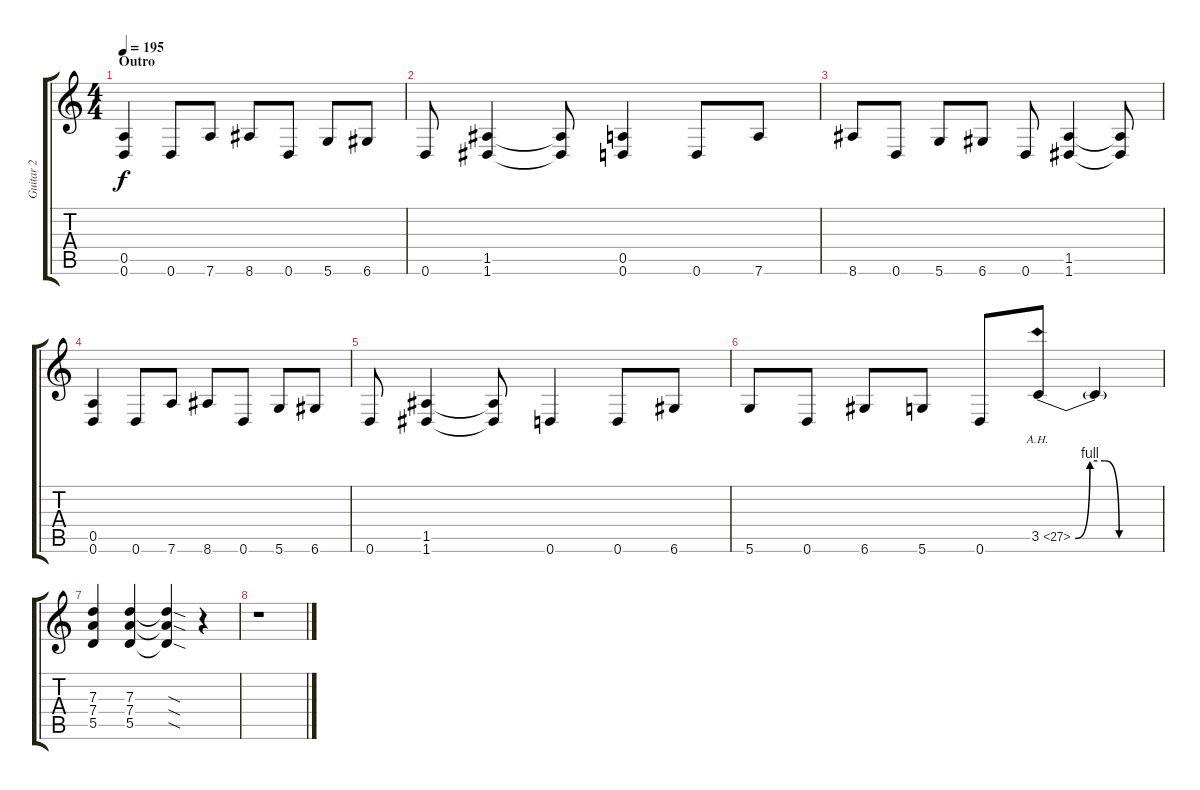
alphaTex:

\track ("Guitar 2" "Guitar 2") {instrument overdrivenguitar}
\staff {score tabs}
\tuning (E4 B3 G3 D3 A2 D2) {hide}
\ts (4 4)
\section ("" "Outro")
\tempo 195
\clef g2
\ks c
(0.5 0.6).4{dy f volume 13 instrument distortionguitar} 0.6.8 7.6.8 8.6.8 0.6.8 5.6.8 6.6.8 |
0.6.8 (1.5 1.6).4 (1.5{t} 1.6{t}).8 (0.5 0.6).4 0.6.8 7.6.8 |
8.6.8 0.6.8 5.6.8 6.6.8 0.6.8 (1.5 1.6).4 (1.5{t} 1.6{t}).8 |
(0.5 0.6).4 0.6.8 7.6.8 8.6.8 0.6.8 5.6.8 6.6.8 |
0.6.8 (1.5 1.6).4 (1.5{t} 1.6{t}).8 0.6.4 0.6.8 6.6.8 |
5.6.8 0.6.8 6.6.8 5.6.8 0.6.8 3.5{be (custom 0 0 10 4 20 4 30 0 60 0) ah 24}.8 3.5{t}.4 |
(7.3 7.4 5.5).4 (7.3 7.4 5.5).4 (7.3{sod t} 7.4{sod t} 5.5{sod t}).4 r.4 |
r.1
